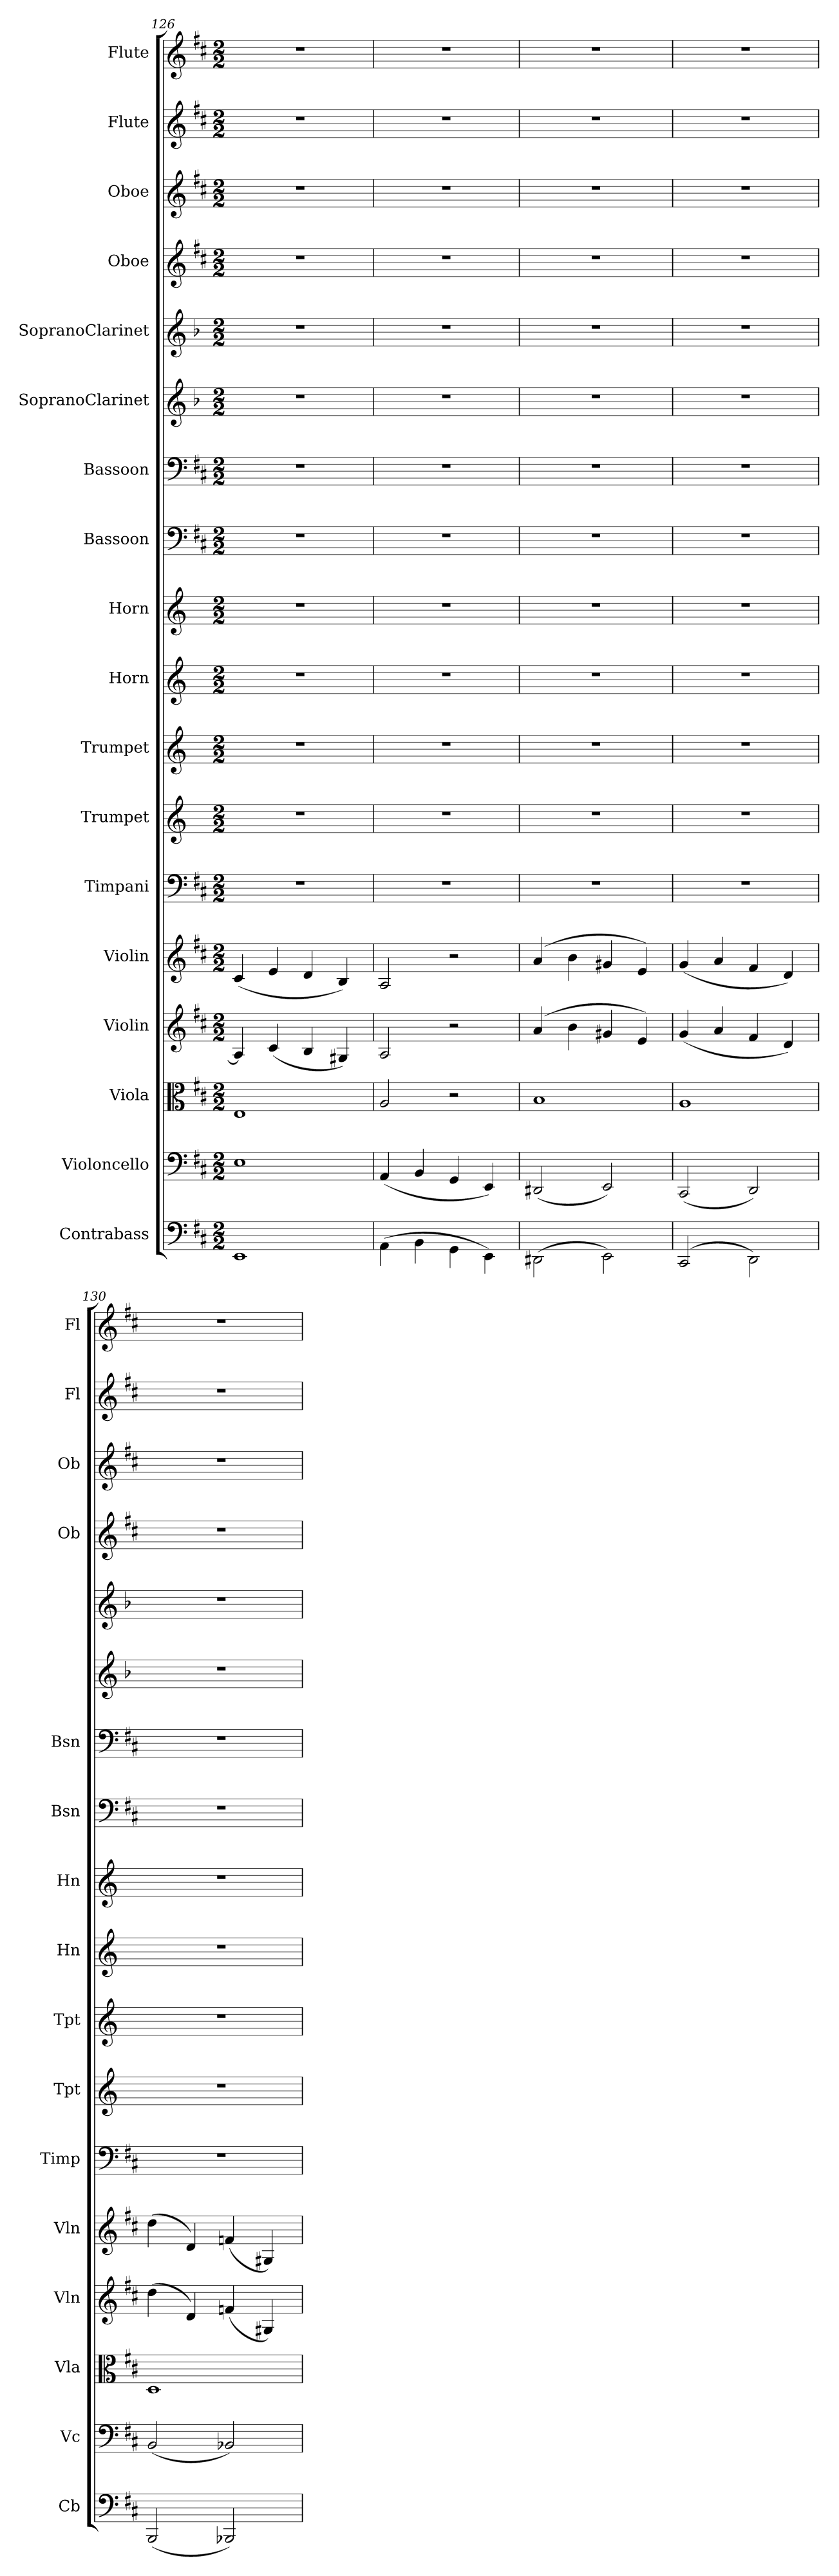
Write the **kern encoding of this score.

**kern	**kern	**kern	**kern	**kern	**kern	**kern	**kern	**kern	**kern	**kern	**kern	**kern	**kern	**kern	**kern	**kern	**kern
*part18	*part17	*part16	*part15	*part14	*part13	*part12	*part11	*part10	*part9	*part8	*part7	*part6	*part5	*part4	*part3	*part2	*part1
*staff18	*staff17	*staff16	*staff15	*staff14	*staff13	*staff12	*staff11	*staff10	*staff9	*staff8	*staff7	*staff6	*staff5	*staff4	*staff3	*staff2	*staff1
*I"Contrabass	*I"Violoncello	*I"Viola	*I"Violin	*I"Violin	*I"Timpani	*I"Trumpet	*I"Trumpet	*I"Horn	*I"Horn	*I"Bassoon	*I"Bassoon	*I"SopranoClarinet	*I"SopranoClarinet	*I"Oboe	*I"Oboe	*I"Flute	*I"Flute
*I'Cb	*I'Vc	*I'Vla	*I'Vln	*I'Vln	*I'Timp	*I'Tpt	*I'Tpt	*I'Hn	*I'Hn	*I'Bsn	*I'Bsn	*	*	*I'Ob	*I'Ob	*I'Fl	*I'Fl
*clefF4	*clefF4	*clefC3	*clefG2	*clefG2	*clefF4	*clefG2	*clefG2	*clefG2	*clefG2	*clefF4	*clefF4	*clefG2	*clefG2	*clefG2	*clefG2	*clefG2	*clefG2
*k[f#c#]	*k[f#c#]	*k[f#c#]	*k[f#c#]	*k[f#c#]	*k[f#c#]	*k[]	*k[]	*k[]	*k[]	*k[f#c#]	*k[f#c#]	*k[b-]	*k[b-]	*k[f#c#]	*k[f#c#]	*k[f#c#]	*k[f#c#]
*M2/2	*M2/2	*M2/2	*M2/2	*M2/2	*M2/2	*M2/2	*M2/2	*M2/2	*M2/2	*M2/2	*M2/2	*M2/2	*M2/2	*M2/2	*M2/2	*M2/2	*M2/2
=126	=126	=126	=126	=126	=126	=126	=126	=126	=126	=126	=126	=126	=126	=126	=126	=126	=126
1EE\	1E\	1E/	4A/]	(4c#/	1r	1r	1r	1r	1r	1r	1r	1r	1r	1r	1r	1r	1r
.	.	.	(4c#/	4e/	.	.	.	.	.	.	.	.	.	.	.	.	.
.	.	.	4B/	4d/	.	.	.	.	.	.	.	.	.	.	.	.	.
.	.	.	4G#X/)	4B/)	.	.	.	.	.	.	.	.	.	.	.	.	.
=127	=127	=127	=127	=127	=127	=127	=127	=127	=127	=127	=127	=127	=127	=127	=127	=127	=127
(4AA\	(4AA/	2A/	2A/	2A/	1r	1r	1r	1r	1r	1r	1r	1r	1r	1r	1r	1r	1r
4BB\	4BB/	.	.	.	.	.	.	.	.	.	.	.	.	.	.	.	.
4GG\	4GG/	2r	2r	2r	.	.	.	.	.	.	.	.	.	.	.	.	.
4EE\)	4EE/)	.	.	.	.	.	.	.	.	.	.	.	.	.	.	.	.
=128	=128	=128	=128	=128	=128	=128	=128	=128	=128	=128	=128	=128	=128	=128	=128	=128	=128
(2DD#X\	(2DD#X/	1B/	(4a/	(4a/	1r	1r	1r	1r	1r	1r	1r	1r	1r	1r	1r	1r	1r
.	.	.	4b\	4b\	.	.	.	.	.	.	.	.	.	.	.	.	.
2EE\)	2EE/)	.	4g#X/	4g#X/	.	.	.	.	.	.	.	.	.	.	.	.	.
.	.	.	4e/)	4e/)	.	.	.	.	.	.	.	.	.	.	.	.	.
=129	=129	=129	=129	=129	=129	=129	=129	=129	=129	=129	=129	=129	=129	=129	=129	=129	=129
(2CC#/	(2CC#/	1A/	(4g/	(4g/	1r	1r	1r	1r	1r	1r	1r	1r	1r	1r	1r	1r	1r
.	.	.	4a/	4a/	.	.	.	.	.	.	.	.	.	.	.	.	.
2DD\)	2DD/)	.	4f#/	4f#/	.	.	.	.	.	.	.	.	.	.	.	.	.
.	.	.	4d/)	4d/)	.	.	.	.	.	.	.	.	.	.	.	.	.
=130	=130	=130	=130	=130	=130	=130	=130	=130	=130	=130	=130	=130	=130	=130	=130	=130	=130
(2BBB/	(2BB/	1D/	(4dd\	(4dd\	1r	1r	1r	1r	1r	1r	1r	1r	1r	1r	1r	1r	1r
.	.	.	4d/)	4d/)	.	.	.	.	.	.	.	.	.	.	.	.	.
2BBB-X/)	2BB-X/)	.	(4fn/	(4fn/	.	.	.	.	.	.	.	.	.	.	.	.	.
.	.	.	4G#X/)	4G#X/)	.	.	.	.	.	.	.	.	.	.	.	.	.
=	=	=	=	=	=	=	=	=	=	=	=	=	=	=	=	=	=
*-	*-	*-	*-	*-	*-	*-	*-	*-	*-	*-	*-	*-	*-	*-	*-	*-	*-
